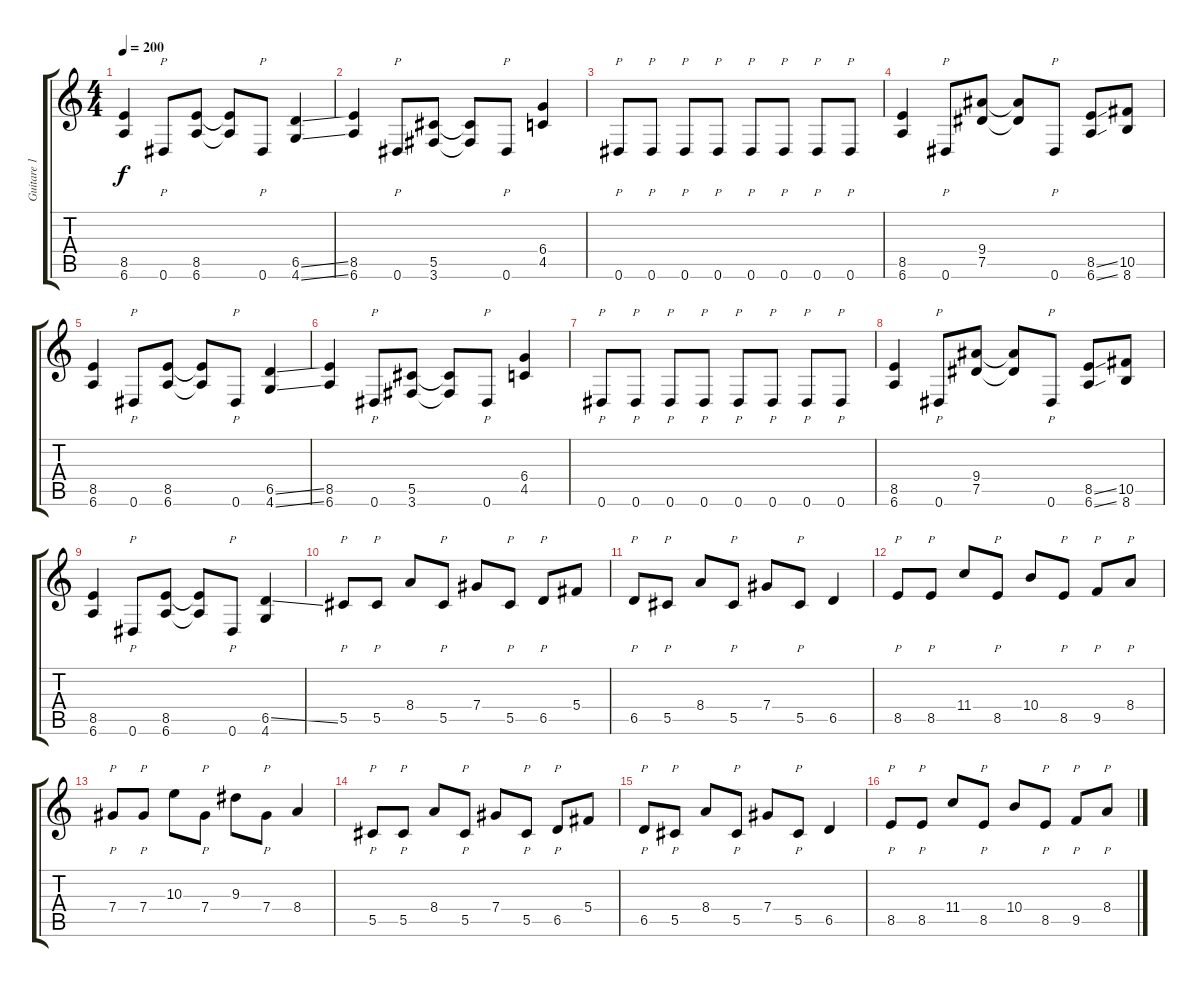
\track ("Guitare 1" "Guitare 1") {instrument distortionguitar}
\staff {score tabs}
\tuning (Eb4 Bb3 Gb3 Db3 Ab2 Eb2) {hide}
\ts (4 4)
\tempo 200
\clef g2
\ks c
(8.5 6.6).4{dy f} 0.6.8{p} (8.5 6.6).8 (8.5{t} 6.6{t}).8 0.6.8{p} (6.5{ss} 4.6{ss}).4 |
(8.5 6.6).4 0.6.8{p} (5.5 3.6).8 (5.5{t} 3.6{t}).8 0.6.8{p} (6.4 4.5).4 |
0.6.8{p} 0.6.8{p} 0.6.8{p} 0.6.8{p} 0.6.8{p} 0.6.8{p} 0.6.8{p} 0.6.8{p} |
(8.5 6.6).4 0.6.8{p} (9.4 7.5).8 (9.4{t} 7.5{t}).8 0.6.8{p} (8.5{ss} 6.6{ss}).8 (10.5 8.6).8 |
(8.5 6.6).4 0.6.8{p} (8.5 6.6).8 (8.5{t} 6.6{t}).8 0.6.8{p} (6.5{ss} 4.6{ss}).4 |
(8.5 6.6).4 0.6.8{p} (5.5 3.6).8 (5.5{t} 3.6{t}).8 0.6.8{p} (6.4 4.5).4 |
0.6.8{p} 0.6.8{p} 0.6.8{p} 0.6.8{p} 0.6.8{p} 0.6.8{p} 0.6.8{p} 0.6.8{p} |
(8.5 6.6).4 0.6.8{p} (9.4 7.5).8 (9.4{t} 7.5{t}).8 0.6.8{p} (8.5{ss} 6.6{ss}).8 (10.5 8.6).8 |
(8.5 6.6).4 0.6.8{p} (8.5 6.6).8 (8.5{t} 6.6{t}).8 0.6.8{p} (6.5{ss} 4.6).4 |
5.5.8{p} 5.5.8{p} 8.4.8 5.5.8{p} 7.4.8 5.5.8{p} 6.5.8{p} 5.4.8 |
6.5.8{p} 5.5.8{p} 8.4.8 5.5.8{p} 7.4.8 5.5.8{p} 6.5.4 |
8.5.8{p} 8.5.8{p} 11.4.8 8.5.8{p} 10.4.8 8.5.8{p} 9.5.8{p} 8.4.8{p} |
7.4.8{p} 7.4.8{p} 10.3.8 7.4.8{p} 9.3.8 7.4.8{p} 8.4.4 |
5.5.8{p} 5.5.8{p} 8.4.8 5.5.8{p} 7.4.8 5.5.8{p} 6.5.8{p} 5.4.8 |
6.5.8{p} 5.5.8{p} 8.4.8 5.5.8{p} 7.4.8 5.5.8{p} 6.5.4 |
8.5.8{p} 8.5.8{p} 11.4.8 8.5.8{p} 10.4.8 8.5.8{p} 9.5.8{p} 8.4.8{p}
